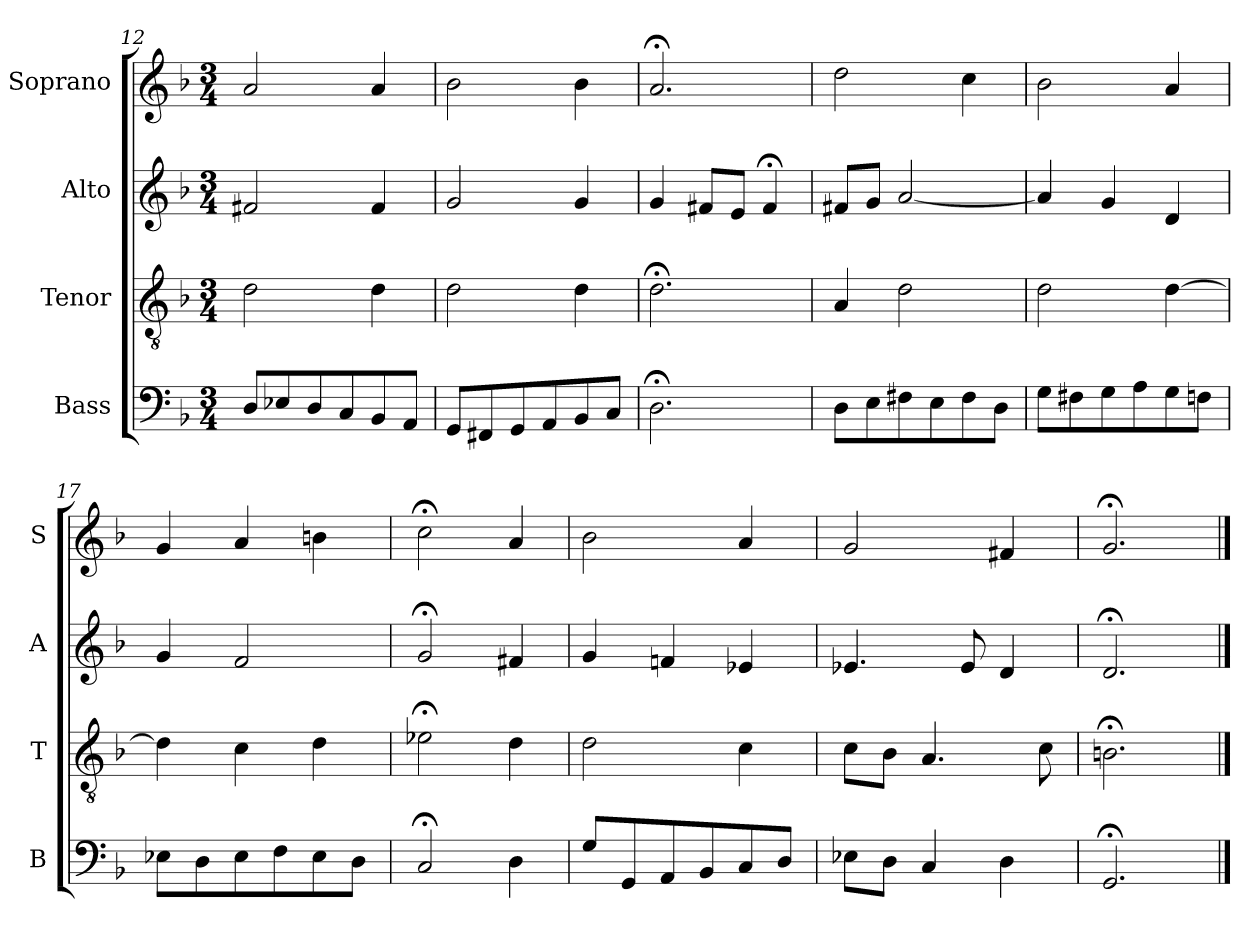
**kern	**kern	**kern	**kern
*part4	*part3	*part2	*part1
*staff4	*staff3	*staff2	*staff1
*I"Bass	*I"Tenor	*I"Alto	*I"Soprano
*I'B	*I'T	*I'A	*I'S
*clefF4	*clefGv2	*clefG2	*clefG2
*k[b-]	*k[b-]	*k[b-]	*k[b-]
*G:dor	*G:dor	*G:dor	*G:dor
*M3/4	*M3/4	*M3/4	*M3/4
=12	=12	=12	=12
8DL	2d	2f#X	2a
8E-X	.	.	.
8D	.	.	.
8C	.	.	.
8BB-	4d	4f#	4a
8AAJ	.	.	.
=13	=13	=13	=13
8GGL	2d	2g	2b-
8FF#X	.	.	.
8GG	.	.	.
8AA	.	.	.
8BB-	4d	4g	4b-
8CJ	.	.	.
=14	=14	=14	=14
2.D;<	2.d;<	4g	2.a;<
.	.	8f#XL	.
.	.	8eJ	.
.	.	4f#;<	.
=15	=15	=15	=15
8DL	4A	8f#XL	2dd
8E	.	8gJ	.
8F#X	2d	[2a	.
8E	.	.	.
8F#	.	.	4cc
8DJ	.	.	.
=16	=16	=16	=16
8GL	2d	4a]	2b-
8F#X	.	.	.
8G	.	4g	.
8A	.	.	.
8G	[4d	4d	4a
8FnJ	.	.	.
=17	=17	=17	=17
8E-XL	4d]	4g	4g
8D	.	.	.
8E-	4c	2f	4a
8F	.	.	.
8E-	4d	.	4bn
8DJ	.	.	.
=18	=18	=18	=18
2C;<	2e-X;<	2g;<	2cc;<
4D	4d	4f#X	4a
=19	=19	=19	=19
8GL	2d	4g	2b-
8GG	.	.	.
8AA	.	4fn	.
8BB-	.	.	.
8C	4c	4e-X	4a
8DJ	.	.	.
=20	=20	=20	=20
8E-XL	8cL	4.e-X	2g
8DJ	8B-J	.	.
4C	4.A	.	.
.	.	8e-	.
4D	.	4d	4f#X
.	8c	.	.
=21	=21	=21	=21
2.GG;<	2.Bn;<	2.d;<	2.g;<
==	==	==	==
*-	*-	*-	*-
